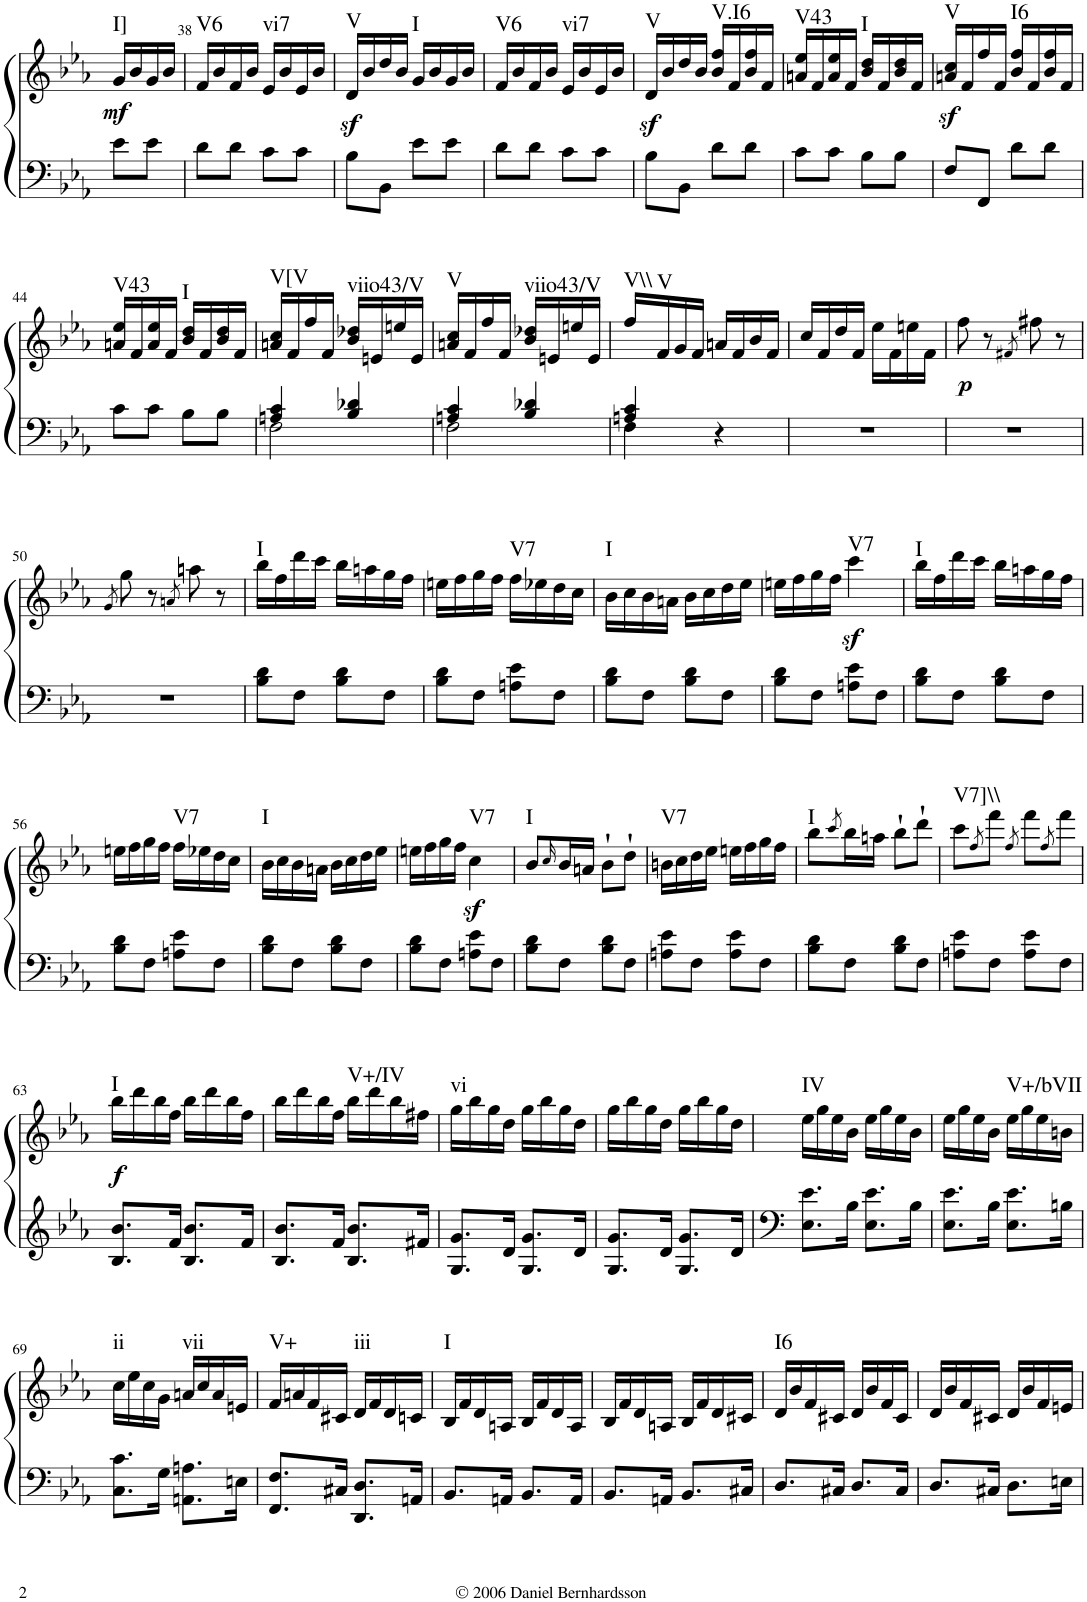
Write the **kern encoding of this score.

**kern	**kern	**dynam	**harte
*part1	*part1	*part1	*part1
*staff2	*staff1	*staff1/2	*
*I"Piano	*	*	*
*I'Pno.	*	*	*
!!LO:PB:g=z
*clefF4	*clefG2	*	*
*k[b-e-a-]	*k[b-e-a-]	*	*
*M2/4	*M2/4	*	*
=37X1	=37X1	=37X1	=37X1
!	!	!LO:DY:b	!LO:H:kt=I]
8e-\L	16g/LL	mf	N
.	16b-/	.	.
8e-\J	16g/	.	.
.	16b-/JJ	.	.
=38	=38	=38	=38
!	!	!	!LO:H:kt=V6
8d\L	16f/LL	.	N
.	16b-/	.	.
8d\J	16f/	.	.
.	16b-/JJ	.	.
!	!	!	!LO:H:kt=vi7
8c\L	16e-/LL	.	N
.	16b-/	.	.
8c\J	16e-/	.	.
.	16b-/JJ	.	.
=39	=39	=39	=39
!	!	!LO:DY:b	!LO:H:kt=V
8B-\L	16d/LL	sf	N
.	16b-/	.	.
8BB-\J	16dd/	.	.
.	16b-/JJ	.	.
!	!	!	!LO:H:kt=I
8e-\L	16g/LL	.	N
.	16b-/	.	.
8e-\J	16g/	.	.
.	16b-/JJ	.	.
=40	=40	=40	=40
!	!	!	!LO:H:kt=V6
8d\L	16f/LL	.	N
.	16b-/	.	.
8d\J	16f/	.	.
.	16b-/JJ	.	.
!	!	!	!LO:H:kt=vi7
8c\L	16e-/LL	.	N
.	16b-/	.	.
8c\J	16e-/	.	.
.	16b-/JJ	.	.
=41	=41	=41	=41
!	!	!LO:DY:b	!LO:H:kt=V
8B-\L	16d/LL	sf	N
.	16b-/	.	.
8BB-\J	16dd/	.	.
.	16b-/JJ	.	.
!	!	!	!LO:H:kt=V.I6
8d\L	16b-/ 16ff/LL	.	N
.	16f/	.	.
8d\J	16b-/ 16ff/	.	.
.	16f/JJ	.	.
=42	=42	=42	=42
!	!	!	!LO:H:kt=V43
8c\L	16an/ 16ee-/LL	.	N
.	16f/	.	.
8c\J	16a/ 16ee-/	.	.
.	16f/JJ	.	.
!	!	!	!LO:H:kt=I
8B-\L	16b-/ 16dd/LL	.	N
.	16f/	.	.
8B-\J	16b-/ 16dd/	.	.
.	16f/JJ	.	.
=43	=43	=43	=43
!	!	!LO:DY:b	!LO:H:kt=V
8F/L	16an/ 16cc/LL	sf	N
.	16f/	.	.
8FF/J	16ff/	.	.
.	16f/JJ	.	.
!	!	!	!LO:H:kt=I6
8d\L	16b-/ 16ff/LL	.	N
.	16f/	.	.
8d\J	16b-/ 16ff/	.	.
.	16f/JJ	.	.
!!LO:LB:g=z
=44	=44	=44	=44
!	!	!	!LO:H:kt=V43
8c\L	16an/ 16ee-/LL	.	N
.	16f/	.	.
8c\J	16a/ 16ee-/	.	.
.	16f/JJ	.	.
!	!	!	!LO:H:kt=I
8B-\L	16b-/ 16dd/LL	.	N
.	16f/	.	.
8B-\J	16b-/ 16dd/	.	.
.	16f/JJ	.	.
=45	=45	=45	=45
*^	*	*	*
!	!	!	!	!LO:H:kt=V[V
4An/ 4c/	2F\	16an/ 16cc/LL	.	N
.	.	16f/	.	.
.	.	16ff/	.	.
.	.	16f/JJ	.	.
!	!	!	!	!LO:H:kt=viio43/V
4B-/ 4d-X/	.	16b-/ 16dd-X/LL	.	N
.	.	16en/	.	.
.	.	16een/	.	.
.	.	16e/JJ	.	.
=46	=46	=46	=46	=46
!	!	!	!	!LO:H:kt=V
4An/ 4c/	2F\	16an/ 16cc/LL	.	N
.	.	16f/	.	.
.	.	16ff/	.	.
.	.	16f/JJ	.	.
!	!	!	!	!LO:H:kt=viio43/V
4B-/ 4d-X/	.	16b-/ 16dd-X/LL	.	N
.	.	16en/	.	.
.	.	16een/	.	.
.	.	16e/JJ	.	.
=47	=47	=47	=47	=47
!	!	!	!	!LO:H:kt=V\\
4An/ 4c/	4F\	16ff/LL	.	N
!	!	!	!	!LO:H:kt=V
.	.	16f/	.	N
.	.	16g/	.	.
.	.	16f/JJ	.	.
4r	4ryy	16an/LL	.	.
.	.	16f/	.	.
.	.	16b-/	.	.
.	.	16f/JJ	.	.
*v	*v	*	*	*
=48	=48	=48	=48
2r	16cc/LL	.	.
.	16f/	.	.
.	16dd/	.	.
.	16f/JJ	.	.
.	16ee-\LL	.	.
.	16f\	.	.
.	16een\	.	.
.	16f\JJ	.	.
=49	=49	=49	=49
!	!	!LO:DY:b	!
2r	8ff\	p	.
.	8r	.	.
.	8qf#X/	.	.
.	8ff#X\	.	.
.	8r	.	.
!!LO:LB:g=z
=50	=50	=50	=50
.	8qg/	.	.
2r	8gg\	.	.
.	8r	.	.
.	8qan/	.	.
.	8aan\	.	.
.	8r	.	.
=51	=51	=51	=51
!	!	!	!LO:H:kt=I
8B-\ 8d\L	16bb-\LL	.	N
.	16ff\	.	.
8F\J	16ddd\	.	.
.	16ccc\JJ	.	.
8B-\ 8d\L	16bb-\LL	.	.
.	16aan\	.	.
8F\J	16gg\	.	.
.	16ff\JJ	.	.
=52	=52	=52	=52
8B-\ 8d\L	16een\LL	.	.
.	16ff\	.	.
8F\J	16gg\	.	.
.	16ff\JJ	.	.
!	!	!	!LO:H:kt=V7
8An\ 8e-\L	16ff\LL	.	N
.	16ee-X\	.	.
8F\J	16dd\	.	.
.	16cc\JJ	.	.
=53	=53	=53	=53
!	!	!	!LO:H:kt=I
8B-\ 8d\L	16b-\LL	.	N
.	16cc\	.	.
8F\J	16b-\	.	.
.	16an\JJ	.	.
8B-\ 8d\L	16b-\LL	.	.
.	16cc\	.	.
8F\J	16dd\	.	.
.	16ee-\JJ	.	.
=54	=54	=54	=54
8B-\ 8d\L	16een\LL	.	.
.	16ff\	.	.
8F\J	16gg\	.	.
.	16ff\JJ	.	.
!	!	!LO:DY:b	!LO:H:kt=V7
8An\ 8e-\L	4ccc\	sf	N
8F\J	.	.	.
=55	=55	=55	=55
!	!	!	!LO:H:kt=I
8B-\ 8d\L	16bb-\LL	.	N
.	16ff\	.	.
8F\J	16ddd\	.	.
.	16ccc\JJ	.	.
8B-\ 8d\L	16bb-\LL	.	.
.	16aan\	.	.
8F\J	16gg\	.	.
.	16ff\JJ	.	.
!!LO:LB:g=z
=56	=56	=56	=56
8B-\ 8d\L	16een\LL	.	.
.	16ff\	.	.
8F\J	16gg\	.	.
.	16ff\JJ	.	.
!	!	!	!LO:H:kt=V7
8An\ 8e-\L	16ff\LL	.	N
.	16ee-X\	.	.
8F\J	16dd\	.	.
.	16cc\JJ	.	.
=57	=57	=57	=57
!	!	!	!LO:H:kt=I
8B-\ 8d\L	16b-\LL	.	N
.	16cc\	.	.
8F\J	16b-\	.	.
.	16an\JJ	.	.
8B-\ 8d\L	16b-\LL	.	.
.	16cc\	.	.
8F\J	16dd\	.	.
.	16ee-\JJ	.	.
=58	=58	=58	=58
8B-\ 8d\L	16een\LL	.	.
.	16ff\	.	.
8F\J	16gg\	.	.
.	16ff\JJ	.	.
!	!	!LO:DY:b	!LO:H:kt=V7
8An\ 8e-\L	4cc\	sf	N
8F\J	.	.	.
=59	=59	=59	=59
!	!	!	!LO:H:kt=I
8B-\ 8d\L	8b-/L	.	N
.	16qcc/	.	.
8F\J	16b-/L	.	.
.	16an/JJ	.	.
8B-\ 8d\L	8b-`\L	.	.
8F\J	8dd`\J	.	.
=60	=60	=60	=60
!	!	!	!LO:H:kt=V7
8An\ 8e-\L	16bn\LL	.	N
.	16cc\	.	.
8F\J	16dd\	.	.
.	16ee-\JJ	.	.
8A\ 8e-\L	16een\LL	.	.
.	16ff\	.	.
8F\J	16gg\	.	.
.	16ff\JJ	.	.
=61	=61	=61	=61
!	!	!	!LO:H:kt=I
8B-\ 8d\L	8bb-\L	.	N
.	8qccc/	.	.
8F\J	16bb-\L	.	.
.	16aan\JJ	.	.
8B-\ 8d\L	8bb-`\L	.	.
8F\J	8ddd`\J	.	.
=62	=62	=62	=62
!	!	!	!LO:H:kt=V7]\\
8An\ 8e-\L	8ccc\L	.	N
.	8qff/	.	.
8F\J	8fff\J	.	.
.	8qff/	.	.
8A\ 8e-\L	8fff\L	.	.
.	8qff/	.	.
8F\J	8fff\J	.	.
!!LO:LB:g=z
=63	=63	=63	=63
!	!	!LO:DY:b	!LO:H:kt=I
8.B-/ 8.b-/L	16bb-\LL	f	N
.	16ddd\	.	.
.	16bb-\	.	.
16f/Jk	16ff\JJ	.	.
8.B-/ 8.b-/L	16bb-\LL	.	.
.	16ddd\	.	.
.	16bb-\	.	.
16f/Jk	16ff\JJ	.	.
=64	=64	=64	=64
8.B-/ 8.b-/L	16bb-\LL	.	.
.	16ddd\	.	.
.	16bb-\	.	.
16f/Jk	16ff\JJ	.	.
!	!	!	!LO:H:kt=V+/IV
8.B-/ 8.b-/L	16bb-\LL	.	N
.	16ddd\	.	.
.	16bb-\	.	.
16f#X/Jk	16ff#X\JJ	.	.
=65	=65	=65	=65
!	!	!	!LO:H:kt=vi
8.G/ 8.g/L	16gg\LL	.	N
.	16bb-\	.	.
.	16gg\	.	.
16d/Jk	16dd\JJ	.	.
8.G/ 8.g/L	16gg\LL	.	.
.	16bb-\	.	.
.	16gg\	.	.
16d/Jk	16dd\JJ	.	.
=66	=66	=66	=66
8.G/ 8.g/L	16gg\LL	.	.
.	16bb-\	.	.
.	16gg\	.	.
16d/Jk	16dd\JJ	.	.
8.G/ 8.g/L	16gg\LL	.	.
.	16bb-\	.	.
.	16gg\	.	.
16d/Jk	16dd\JJ	.	.
=67	=67	=67	=67
!	!	!	!LO:H:kt=IV
8.E-\ 8.e-\L	16ee-\LL	.	N
.	16gg\	.	.
.	16ee-\	.	.
16B-\Jk	16b-\JJ	.	.
8.E-\ 8.e-\L	16ee-\LL	.	.
.	16gg\	.	.
.	16ee-\	.	.
16B-\Jk	16b-\JJ	.	.
=68	=68	=68	=68
8.E-\ 8.e-\L	16ee-\LL	.	.
.	16gg\	.	.
.	16ee-\	.	.
16B-\Jk	16b-\JJ	.	.
!	!	!	!LO:H:kt=V+/bVII
8.E-\ 8.e-\L	16ee-\LL	.	N
.	16gg\	.	.
.	16ee-\	.	.
16Bn\Jk	16bn\JJ	.	.
!!LO:LB:g=z
=69	=69	=69	=69
!	!	!	!LO:H:kt=ii
8.C\ 8.c\L	16cc\LL	.	N
.	16ee-\	.	.
.	16cc\	.	.
16G\Jk	16g\JJ	.	.
!	!	!	!LO:H:kt=vii
8.AAn\ 8.An\L	16an/LL	.	N
.	16cc/	.	.
.	16a/	.	.
16En\Jk	16en/JJ	.	.
=70	=70	=70	=70
!	!	!	!LO:H:kt=V+
8.FF/ 8.F/L	16f/LL	.	N
.	16an/	.	.
.	16f/	.	.
16C#X/Jk	16c#X/JJ	.	.
!	!	!	!LO:H:kt=iii
8.DD/ 8.D/L	16d/LL	.	N
.	16f/	.	.
.	16d/	.	.
16AAn/Jk	16cn/JJ	.	.
=71	=71	=71	=71
!	!	!	!LO:H:kt=I
8.BB-/L	16B-/LL	.	N
.	16f/	.	.
.	16d/	.	.
16AAn/Jk	16An/JJ	.	.
8.BB-/L	16B-/LL	.	.
.	16f/	.	.
.	16d/	.	.
16AA/Jk	16A/JJ	.	.
=72	=72	=72	=72
8.BB-/L	16B-/LL	.	.
.	16f/	.	.
.	16d/	.	.
16AAn/Jk	16An/JJ	.	.
8.BB-/L	16B-/LL	.	.
.	16f/	.	.
.	16d/	.	.
16C#X/Jk	16c#X/JJ	.	.
=73	=73	=73	=73
!	!	!	!LO:H:kt=I6
8.D/L	16d/LL	.	N
.	16b-/	.	.
.	16f/	.	.
16C#X/Jk	16c#X/JJ	.	.
8.D/L	16d/LL	.	.
.	16b-/	.	.
.	16f/	.	.
16C#/Jk	16c#/JJ	.	.
=74	=74	=74	=74
8.D/L	16d/LL	.	.
.	16b-/	.	.
.	16f/	.	.
16C#X/Jk	16c#X/JJ	.	.
8.D\L	16d/LL	.	.
.	16b-/	.	.
.	16f/	.	.
16En\Jk	16en/JJ	.	.
=	=	=	=
*-	*-	*-	*-
